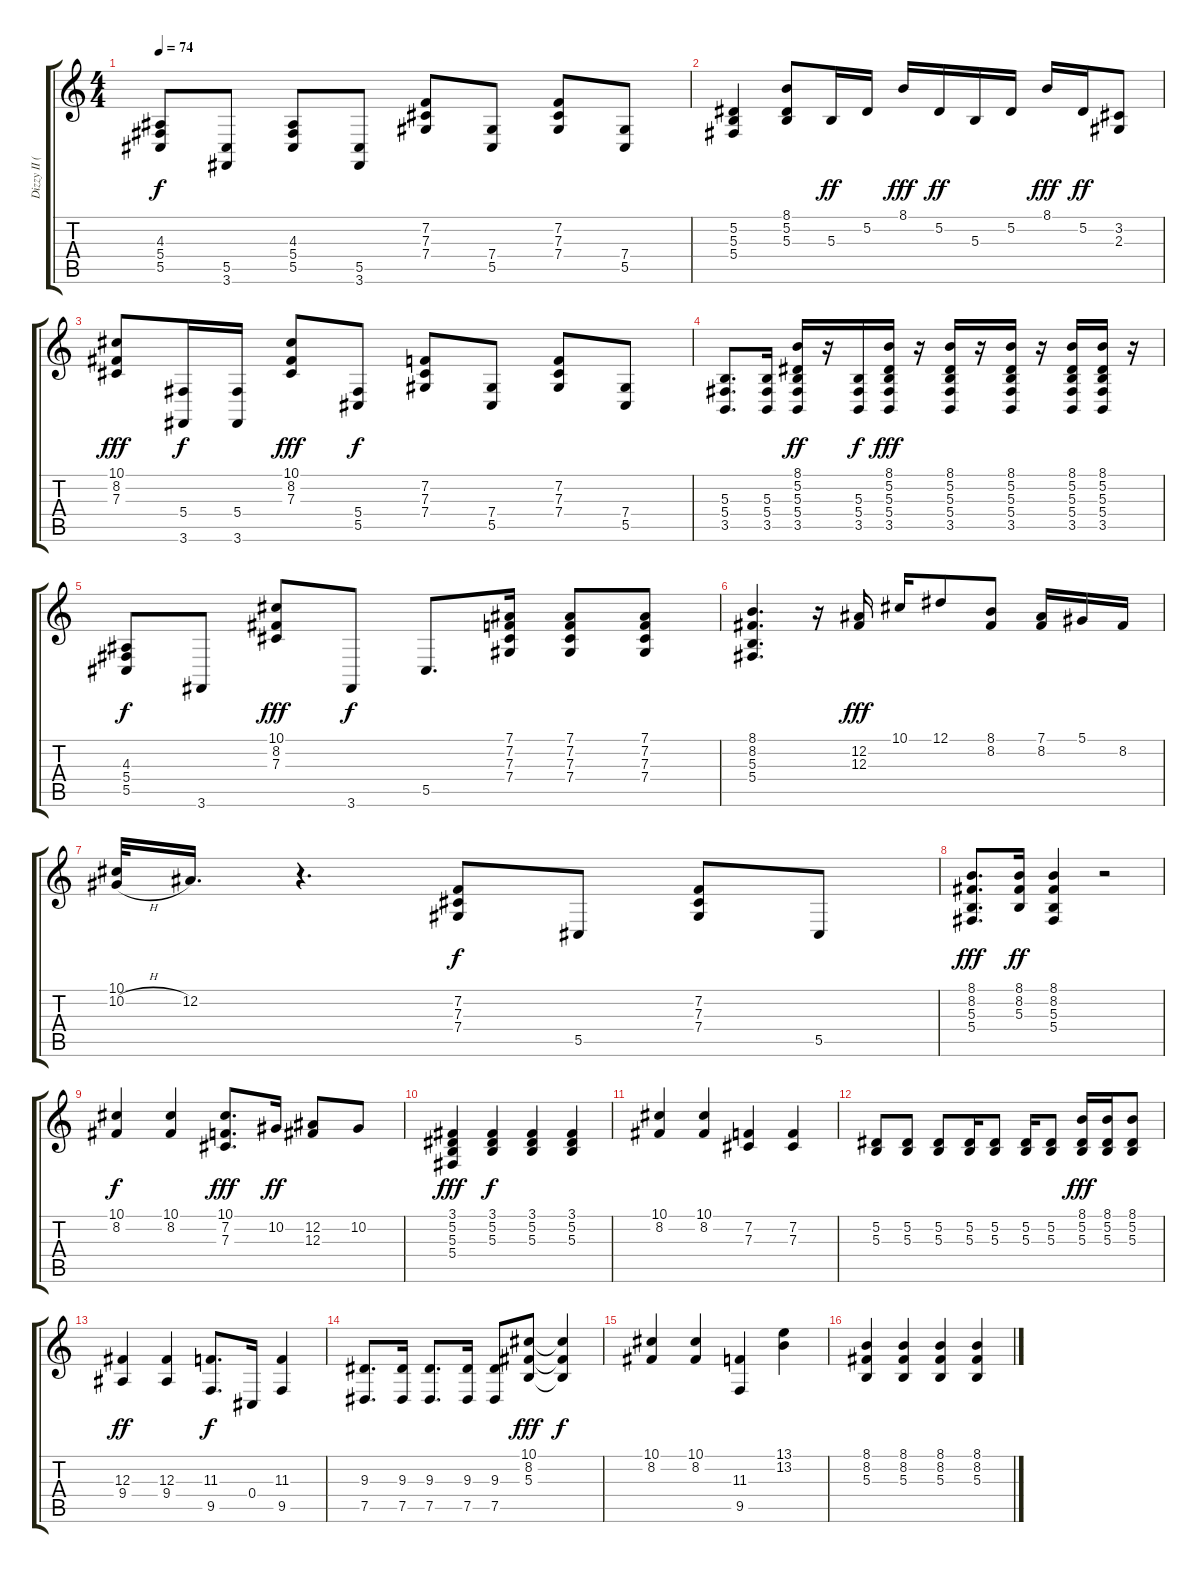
\track ("Dizzy II (Piano)" "Dizzy II (") {instrument acousticgrandpiano}
\staff {score tabs}
\tuning (Eb4 Bb3 Gb3 Db3 Ab2 Eb2) {hide}
\ts (4 4)
\tempo 74
\clef g2
\ks c
(4.3 5.4 5.5).8{dy f} (5.5 3.6).8 (4.3 5.4 5.5).8 (5.5 3.6).8 (7.2 7.3 7.4).8 (7.4 5.5).8 (7.2 7.3 7.4).8 (7.4 5.5).8 |
(5.2 5.3 5.4).4 (8.1 5.2 5.3).8 5.3.16{dy ff} 5.2.16 8.1.16{dy fff} 5.2.16{dy ff} 5.3.16 5.2.16 8.1.16{dy fff} 5.2.16{dy ff} (3.2 2.3).8 |
(10.1 8.2 7.3).8{dy fff} (5.4 3.6).16{dy f} (5.4 3.6).16 (10.1 8.2 7.3).8{dy fff} (5.4 5.5).8{dy f} (7.2 7.3 7.4).8 (7.4 5.5).8 (7.2 7.3 7.4).8 (7.4 5.5).8 |
(5.3 5.4 3.5).8{d} (5.3 5.4 3.5).16 (8.1 5.2 5.3 5.4 3.5).16{dy ff} r.16 (5.3 5.4 3.5).16{dy f} (8.1 5.2 5.3 5.4 3.5).16{dy fff} r.16 (8.1 5.2 5.3 5.4 3.5).16 r.16 (8.1 5.2 5.3 5.4 3.5).16 r.16 (8.1 5.2 5.3 5.4 3.5).16 (8.1 5.2 5.3 5.4 3.5).16 r.16 |
(4.3 5.4 5.5).8{dy f} 3.6.8 (10.1 8.2 7.3).8{dy fff} 3.6.8{dy f} 5.5.8{d} (7.1 7.2 7.3 7.4).16 (7.1 7.2 7.3 7.4).8 (7.1 7.2 7.3 7.4).8 |
(8.1 8.2 5.3 5.4).4{d} r.16 (12.2 12.3).16{dy fff} 10.1.16 12.1.8 (8.1 8.2).8 (7.1 8.2).16 5.1.16 8.2.16 |
(10.1 10.2{h}).32 12.2.16{d} r.4{d} (7.2 7.3 7.4).8{dy f} 5.5.8 (7.2 7.3 7.4).8 5.5.8 |
(8.1 8.2 5.3 5.4).8{d dy fff} (8.1 8.2 5.3).16{dy ff} (8.1 8.2 5.3 5.4).4 r.2 |
(10.1 8.2).4{dy f} (10.1 8.2).4 (10.1 7.2 7.3).8{d dy fff} 10.2.16{dy ff} (12.2 12.3).8 10.2.8 |
(3.1 5.2 5.3 5.4).4{dy fff} (3.1 5.2 5.3).4{dy f} (3.1 5.2 5.3).4 (3.1 5.2 5.3).4 |
(10.1 8.2).4 (10.1 8.2).4 (7.2 7.3).4 (7.2 7.3).4 |
(5.2 5.3).8 (5.2 5.3).8 (5.2 5.3).8 (5.2 5.3).16 (5.2 5.3).8 (5.2 5.3).16 (5.2 5.3).8 (8.1 5.2 5.3).16{dy fff} (8.1 5.2 5.3).16 (8.1 5.2 5.3).8 |
(12.3 9.4).4{dy ff} (12.3 9.4).4 (11.3 9.5).8{d dy f} 0.4.16 (11.3 9.5).4 |
(9.3 7.5).8{d} (9.3 7.5).16 (9.3 7.5).8{d} (9.3 7.5).16 (9.3 7.5).8 (10.1 8.2 5.3).8{dy fff} (10.1{t} 8.2{t} 5.3{t}).4{dy f} |
(10.1 8.2).4 (10.1 8.2).4 (11.3 9.5).4 (13.1 13.2).4 |
(8.1 8.2 5.3).4 (8.1 8.2 5.3).4 (8.1 8.2 5.3).4 (8.1 8.2 5.3).4
